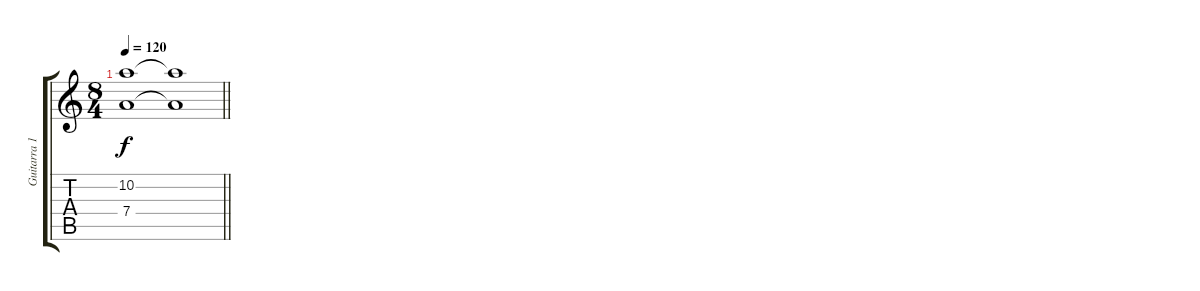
\track ("Guitarra 1" "Guitarra 1") {instrument acousticguitarsteel}
\staff {score tabs}
\tuning (E4 B3 G3 D3 A2 E2) {hide}
\ts (8 4)
\tempo 120
\clef g2
\barLineRight lightlight
\ks c
(10.2 7.4).1{dy f} (10.2{t} 7.4{t}).1
